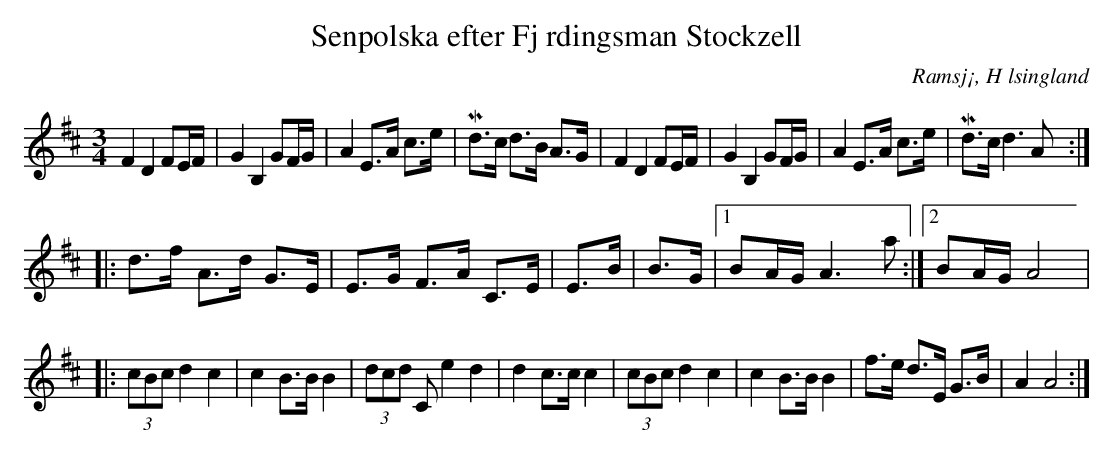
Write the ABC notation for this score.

X:1
T: Senpolska efter Fj rdingsman Stockzell
O: Ramsj¡, H lsingland
M:3/4
L:1/8
K:D
F2 D2 FE/F/|G2 B,2 GF/G/| A2 E>A c>e|Md>c d>B A>G|F2 D2 FE/F/|G2 B,2 GF/G/| A2 E>A c>e|Md>c d2>A2:|
|:d>f A>d G>E| E>G F>A C>E|E>B|B>G |1 BA/G/ A2>a2:|2 BA/G/ A4|
|:(3cBc d2 c2|c2 B>B B2|(3dcd Ce2 d2|d2 c>c c2|(3cBc d2 c2|c2 B>B B2|f>e d>E G>B|A2 A4:|
